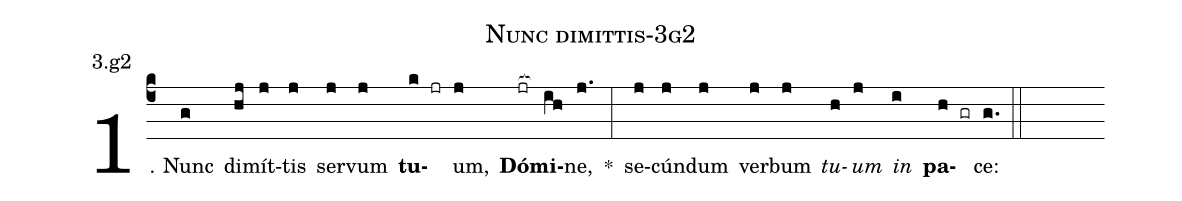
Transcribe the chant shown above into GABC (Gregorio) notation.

name: Nunc dimittis-3g2;
annotation: 3.g2;
%%
(c4)1. Nunc(g) di(hj)mít(j)tis(j) ser(j)vum(j) <b>tu</b>(k jr)um,(j) <b>Dó</b>(jr[ocb:1{])<b>mi</b>(ih[ocb:0}])ne,(j.) *(:) se(j)cún(j)dum(j) ver(j)bum(j) <i>tu</i>(h)<i>um</i>(j) <i>in</i>(i) <b>pa</b>(h gr)ce:(g.) (::)
